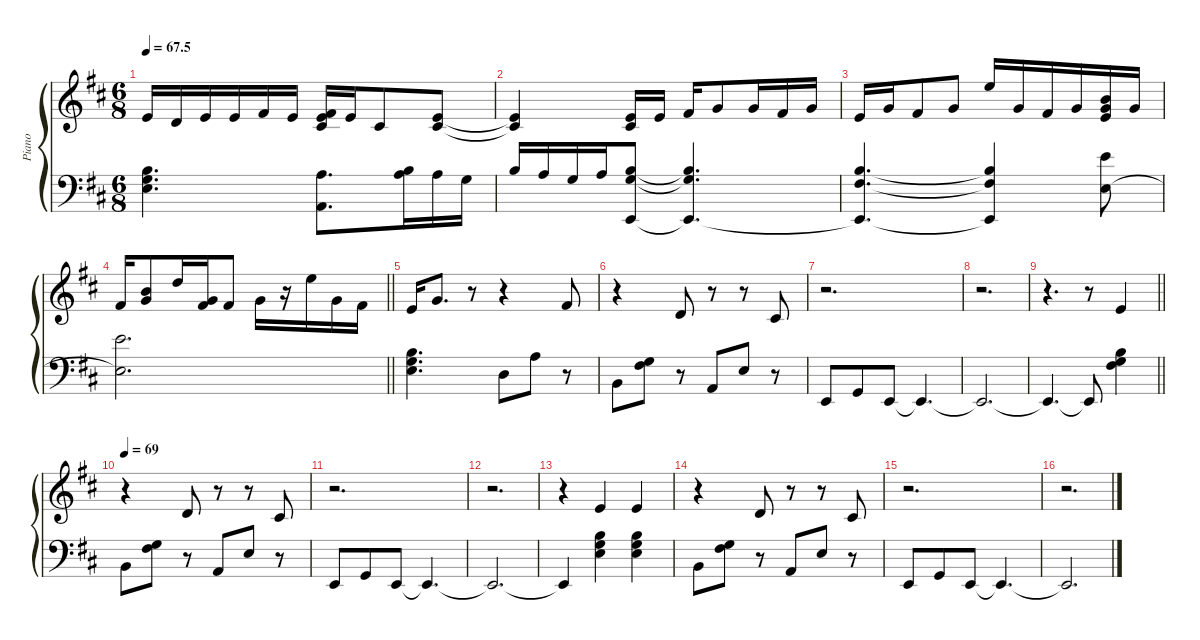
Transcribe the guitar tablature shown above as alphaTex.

\defaultSystemsLayout 4
\hideDynamics
\bracketExtendMode groupsimilarinstruments
\firstSystemTrackNameMode fullname
\otherSystemsTrackNameOrientation horizontal
\track ("Piano" "el.pno.") {defaultSystemsLayout 8 instrument electricpiano1}
\staff {score}
\tuning (E4 B3 G3 D3 A2 E2)
\ts (6 8)
\tempo
67.5
\accidentals auto
\clef g2
\ottava regular
\simile none
\ks bminor
0.1{acc forcenatural}.16{dy f beam Up} 3.2{acc forcenatural}.16{beam Up} 0.1{acc forcenatural}.16{beam Up} 0.1{acc forcenatural}.16{beam Up} 2.1{acc #}.16{dy fff beam Up} 0.1{acc forcenatural}.16{dy mp beam Up} (7.2{acc #} 0.1{acc forcenatural} 6.3{acc #}).16{dy f beam Up} 0.1{acc forcenatural}.16{beam Up} 6.3{acc #}.8{dy mp beam Up} (6.3{acc #} 0.1{acc forcenatural}).8{dy mf beam Up} |
(6.3{t acc #} 0.1{t acc forcenatural}).4{beam Up} (6.3{acc #} 0.1{acc forcenatural}).16{dy ff beam Up} 0.1{acc forcenatural}.16{dy f beam Up} 2.1{acc #}.16{beam Up} 3.1{acc forcenatural}.8{dy ff beam Up} 3.1{acc forcenatural}.16{dy fff beam Up} 2.1{acc #}.16{dy mf beam Up} 3.1{acc forcenatural}.16{dy fff beam Up} |
0.1{acc forcenatural}.16{dy f beam Up} 8.2{acc forcenatural}.16{beam Up} 7.2{acc #}.8{beam Up} 8.2{acc forcenatural}.8{beam Up} 17.2{acc forcenatural}.16{beam Up} 12.3{acc forcenatural}.16{beam Up} 11.3{acc #}.16{beam Up} 17.4{acc forcenatural}.16{dy fff beam Up} (17.4{acc forcenatural} 0.1{acc forcenatural} 16.3{acc forcenatural}).16{dy mf beam Up} 17.4{acc forcenatural}.16{dy f beam Up} |
\barLineRight lightlight
16.4{acc #}.16{beam Up} (16.3{acc forcenatural} 17.4{acc forcenatural}).8{dy fff beam Up} 15.2{acc forcenatural}.16{dy mf beam Up} (12.3{acc forcenatural} 16.4{acc #}).16{dy f beam Up} 16.4{acc #}.8{beam Up} 17.4{acc forcenatural}.16{beam Down} r.16{beam Down} 17.2{acc forcenatural}.16{beam Down} 17.4{acc forcenatural}.16{beam Down} 16.4{acc #}.16{beam Down} |
14.4{acc forcenatural}.16{beam Up} 12.3{acc forcenatural}.8{d beam Up} r.8{beam Up} r.4{beam Up} 2.1{acc #}.8{dy ff beam Up} |
r.4{beam Down} 3.2{acc forcenatural}.8{beam Up} r.8{beam Up} r.8{beam Up} 2.2{acc #}.8{beam Up} |
r.2{d beam Down} |
r.2{d beam Down} |
\barLineRight lightlight
r.4{d beam Down} r.8{beam Down} 0.1{acc forcenatural}.4{beam Up} |
\tempo 69
r.4{beam Down} 3.2{acc forcenatural}.8{beam Up} r.8{beam Up} r.8{beam Up} 2.2{acc #}.8{beam Up} |
r.2{d beam Down} |
r.2{d beam Down} |
r.4{beam Down} 0.1{acc forcenatural}.4{beam Up} 0.1{acc forcenatural}.4{beam Up} |
r.4{beam Down} 3.2{acc forcenatural}.8{beam Up} r.8{beam Up} r.8{beam Up} 2.2{acc #}.8{beam Up} |
r.2{d beam Down} |
r.2{d beam Down}
\staff {score}
\tuning (G2 D2 A1 E1 B0)
\clef f4
\ottava regular
\simile none
\ks bminor
(17.2{acc forcenatural} 19.3{acc forcenatural} 16.1{acc forcenatural}).4{d dy mf beam Down} (17.4{acc forcenatural} 19.2{acc forcenatural}).8{d beam Down} (19.2{acc forcenatural} 16.1{acc forcenatural}).16{beam Down} 19.2{acc forcenatural}.16{beam Down} 22.3{acc forcenatural}.16{beam Down} |
16.1{acc forcenatural}.16{beam Up} 19.2{acc forcenatural}.16{dy ff beam Up} 17.2{acc forcenatural}.16{dy mf beam Up} 14.1{acc forcenatural}.16{dy ff beam Up} (17.2{acc forcenatural} 16.1{acc forcenatural} 17.5{acc forcenatural}).8{dy mf beam Up} (17.2{t acc forcenatural} 16.1{t acc forcenatural} 17.5{t acc forcenatural}).4{d beam Up} |
(16.2{acc #} 17.5{t acc forcenatural} 16.1{acc forcenatural}).4{d dy f beam Up} (16.2{t acc #} 17.5{t acc forcenatural} 16.1{t acc forcenatural}).4{beam Up} (19.3{acc forcenatural} 21.1{acc forcenatural}).8{dy mp beam Down} |
\barLineRight lightlight
(19.3{t acc forcenatural} 21.1{acc forcenatural}).2{d beam Down} |
(19.3{acc forcenatural} 17.2{acc forcenatural} 16.1{acc forcenatural}).4{d dy mf beam Down} 12.2{acc forcenatural}.8{dy ff beam Down} 14.1{acc forcenatural}.8{beam Down} r.8{beam Down} |
14.3{acc forcenatural}.8{beam Down} (16.2{acc #} 12.1{acc forcenatural}).8{beam Down} r.8{beam Down} 7.2{acc forcenatural}.8{beam Up} 9.1{acc forcenatural}.8{beam Up} r.8{beam Up} |
7.3{acc forcenatural}.8{beam Up} 5.2{acc forcenatural}.8{beam Up} 2.2{acc forcenatural}.8{beam Up} 2.2{t acc forcenatural}.4{d beam Up} |
2.2{t acc forcenatural}.2{d beam Up} |
\barLineRight lightlight
2.2{t acc forcenatural}.4{d beam Up} 2.2{t acc forcenatural}.8{beam Up} (11.1{acc #} 17.2{acc forcenatural} 26.3{acc forcenatural}).4{beam Down} |
14.3{acc forcenatural}.8{beam Down} (16.2{acc #} 12.1{acc forcenatural}).8{beam Down} r.8{beam Down} 7.2{acc forcenatural}.8{beam Up} 9.1{acc forcenatural}.8{beam Up} r.8{beam Up} |
2.2{acc forcenatural}.8{beam Up} 0.1{acc forcenatural}.8{beam Up} 2.2{acc forcenatural}.8{beam Up} 2.2{t acc forcenatural}.4{d beam Up} |
2.2{t acc forcenatural}.2{d beam Up} |
2.2{t acc forcenatural}.4{beam Up} (19.3{acc forcenatural} 17.2{acc forcenatural} 16.1{acc forcenatural}).4{beam Down} (17.2{acc forcenatural} 19.3{acc forcenatural} 16.1{acc forcenatural}).4{beam Down} |
14.3{acc forcenatural}.8{beam Down} (16.2{acc #} 12.1{acc forcenatural}).8{beam Down} r.8{beam Down} 7.2{acc forcenatural}.8{beam Up} 9.1{acc forcenatural}.8{beam Up} r.8{beam Up} |
2.2{acc forcenatural}.8{beam Up} 0.1{acc forcenatural}.8{beam Up} 2.2{acc forcenatural}.8{beam Up} 2.2{t acc forcenatural}.4{d beam Up} |
2.2{t acc forcenatural}.2{d beam Up}
